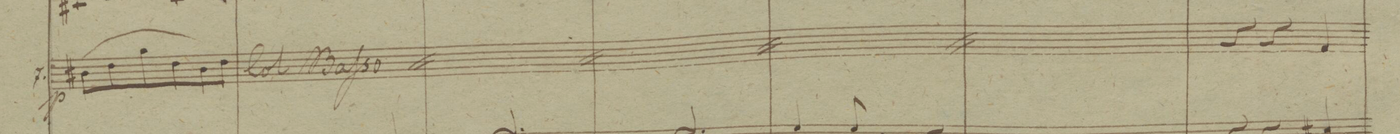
**kern	**dynam
*I"7.	*
*clefC3	*
*k[b-]	*
*M3/4	*
(8c#X\L	p
8e\	.
8a\	.
8e\	.
8c#\	.
8e\J)	.
=91	=91
8d\L	.
8f\	.
8a\	.
8d\	.
8f\	.
8d\J	.
=92	=92
8c#X\L	.
8e\	.
8a\	.
8e\	.
8c#\	.
8e\J	.
=93	=93
8d\L	.
8f\	.
8a\	.
8f\	.
8d\	.
8cn\J	.
=94	=94
8Bn\L	.
8d\	.
8g\	.
(8B\	.
8d\)	.
8B\J	.
=95	=95
*2\right	*
4G/	.
4r	.
4r	.
=96	=96
4r	.
4r	.
4G/	.
=97	=97
*-	*-
